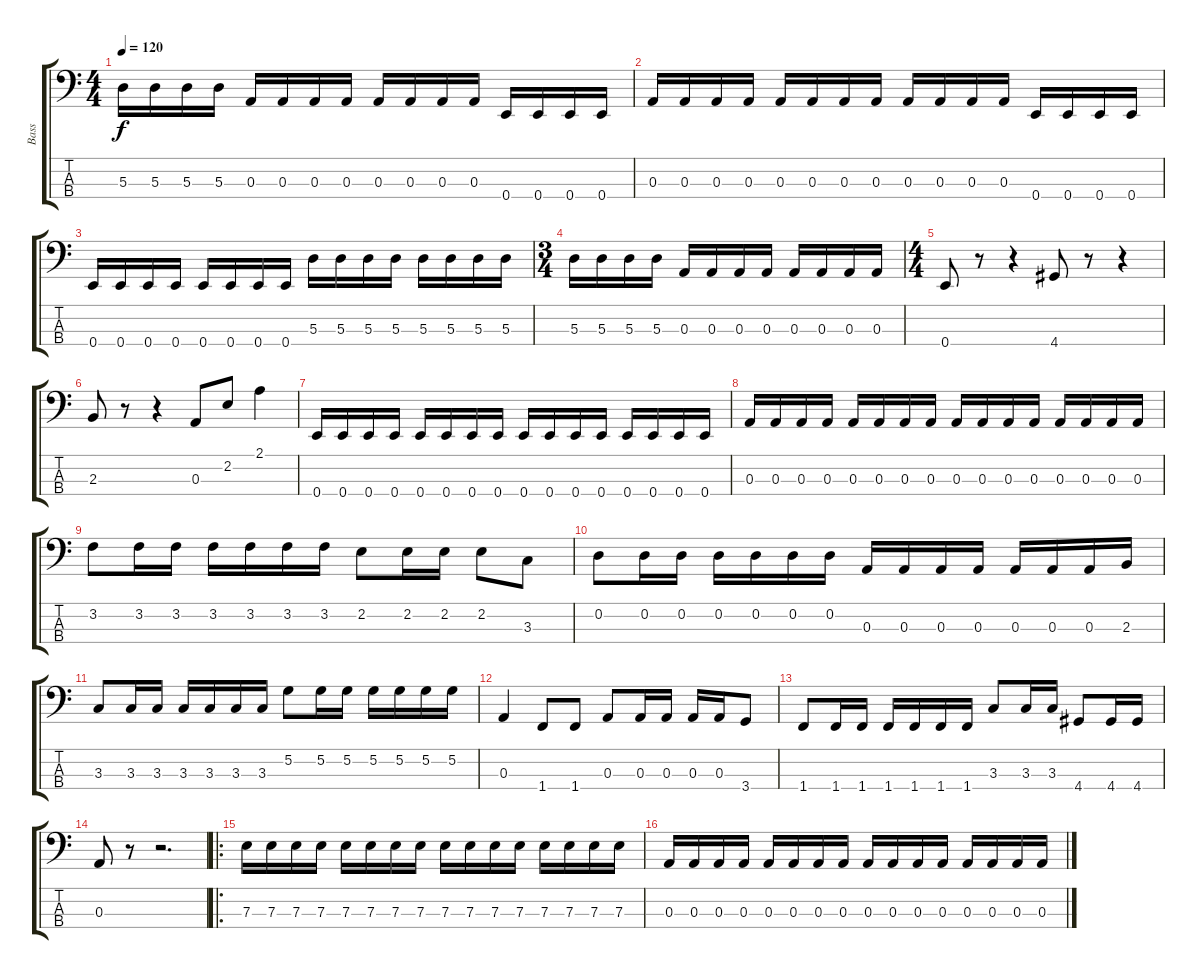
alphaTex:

\track ("Bass" "Bass") {instrument electricbassfinger}
\staff {score tabs}
\tuning (G2 D2 A1 E1) {hide}
\ts (4 4)
\tempo 120
\clef f4
\ks c
5.3.16{dy f} 5.3.16 5.3.16 5.3.16 0.3.16 0.3.16 0.3.16 0.3.16 0.3.16 0.3.16 0.3.16 0.3.16 0.4.16 0.4.16 0.4.16 0.4.16 |
0.3.16 0.3.16 0.3.16 0.3.16 0.3.16 0.3.16 0.3.16 0.3.16 0.3.16 0.3.16 0.3.16 0.3.16 0.4.16 0.4.16 0.4.16 0.4.16 |
0.4.16 0.4.16 0.4.16 0.4.16 0.4.16 0.4.16 0.4.16 0.4.16 5.3.16 5.3.16 5.3.16 5.3.16 5.3.16 5.3.16 5.3.16 5.3.16 |
\ts (3 4)
5.3.16 5.3.16 5.3.16 5.3.16 0.3.16 0.3.16 0.3.16 0.3.16 0.3.16 0.3.16 0.3.16 0.3.16 |
\ts (4 4)
0.4.8 r.8 r.4 4.4.8 r.8 r.4 |
2.3.8 r.8 r.4 0.3.8 2.2.8 2.1.4 |
0.4.16 0.4.16 0.4.16 0.4.16 0.4.16 0.4.16 0.4.16 0.4.16 0.4.16 0.4.16 0.4.16 0.4.16 0.4.16 0.4.16 0.4.16 0.4.16 |
0.3.16 0.3.16 0.3.16 0.3.16 0.3.16 0.3.16 0.3.16 0.3.16 0.3.16 0.3.16 0.3.16 0.3.16 0.3.16 0.3.16 0.3.16 0.3.16 |
3.2.8 3.2.16 3.2.16 3.2.16 3.2.16 3.2.16 3.2.16 2.2.8 2.2.16 2.2.16 2.2.8 3.3.8 |
0.2.8 0.2.16 0.2.16 0.2.16 0.2.16 0.2.16 0.2.16 0.3.16 0.3.16 0.3.16 0.3.16 0.3.16 0.3.16 0.3.16 2.3.16 |
3.3.8 3.3.16 3.3.16 3.3.16 3.3.16 3.3.16 3.3.16 5.2.8 5.2.16 5.2.16 5.2.16 5.2.16 5.2.16 5.2.16 |
0.3.4 1.4.8 1.4.8 0.3.8 0.3.16 0.3.16 0.3.16 0.3.16 3.4.8 |
1.4.8 1.4.16 1.4.16 1.4.16 1.4.16 1.4.16 1.4.16 3.3.8 3.3.16 3.3.16 4.4.8 4.4.16 4.4.16 |
0.3.8 r.8 r.2{d} |
\ro
7.3.16 7.3.16 7.3.16 7.3.16 7.3.16 7.3.16 7.3.16 7.3.16 7.3.16 7.3.16 7.3.16 7.3.16 7.3.16 7.3.16 7.3.16 7.3.16 |
0.3.16 0.3.16 0.3.16 0.3.16 0.3.16 0.3.16 0.3.16 0.3.16 0.3.16 0.3.16 0.3.16 0.3.16 0.3.16 0.3.16 0.3.16 0.3.16
